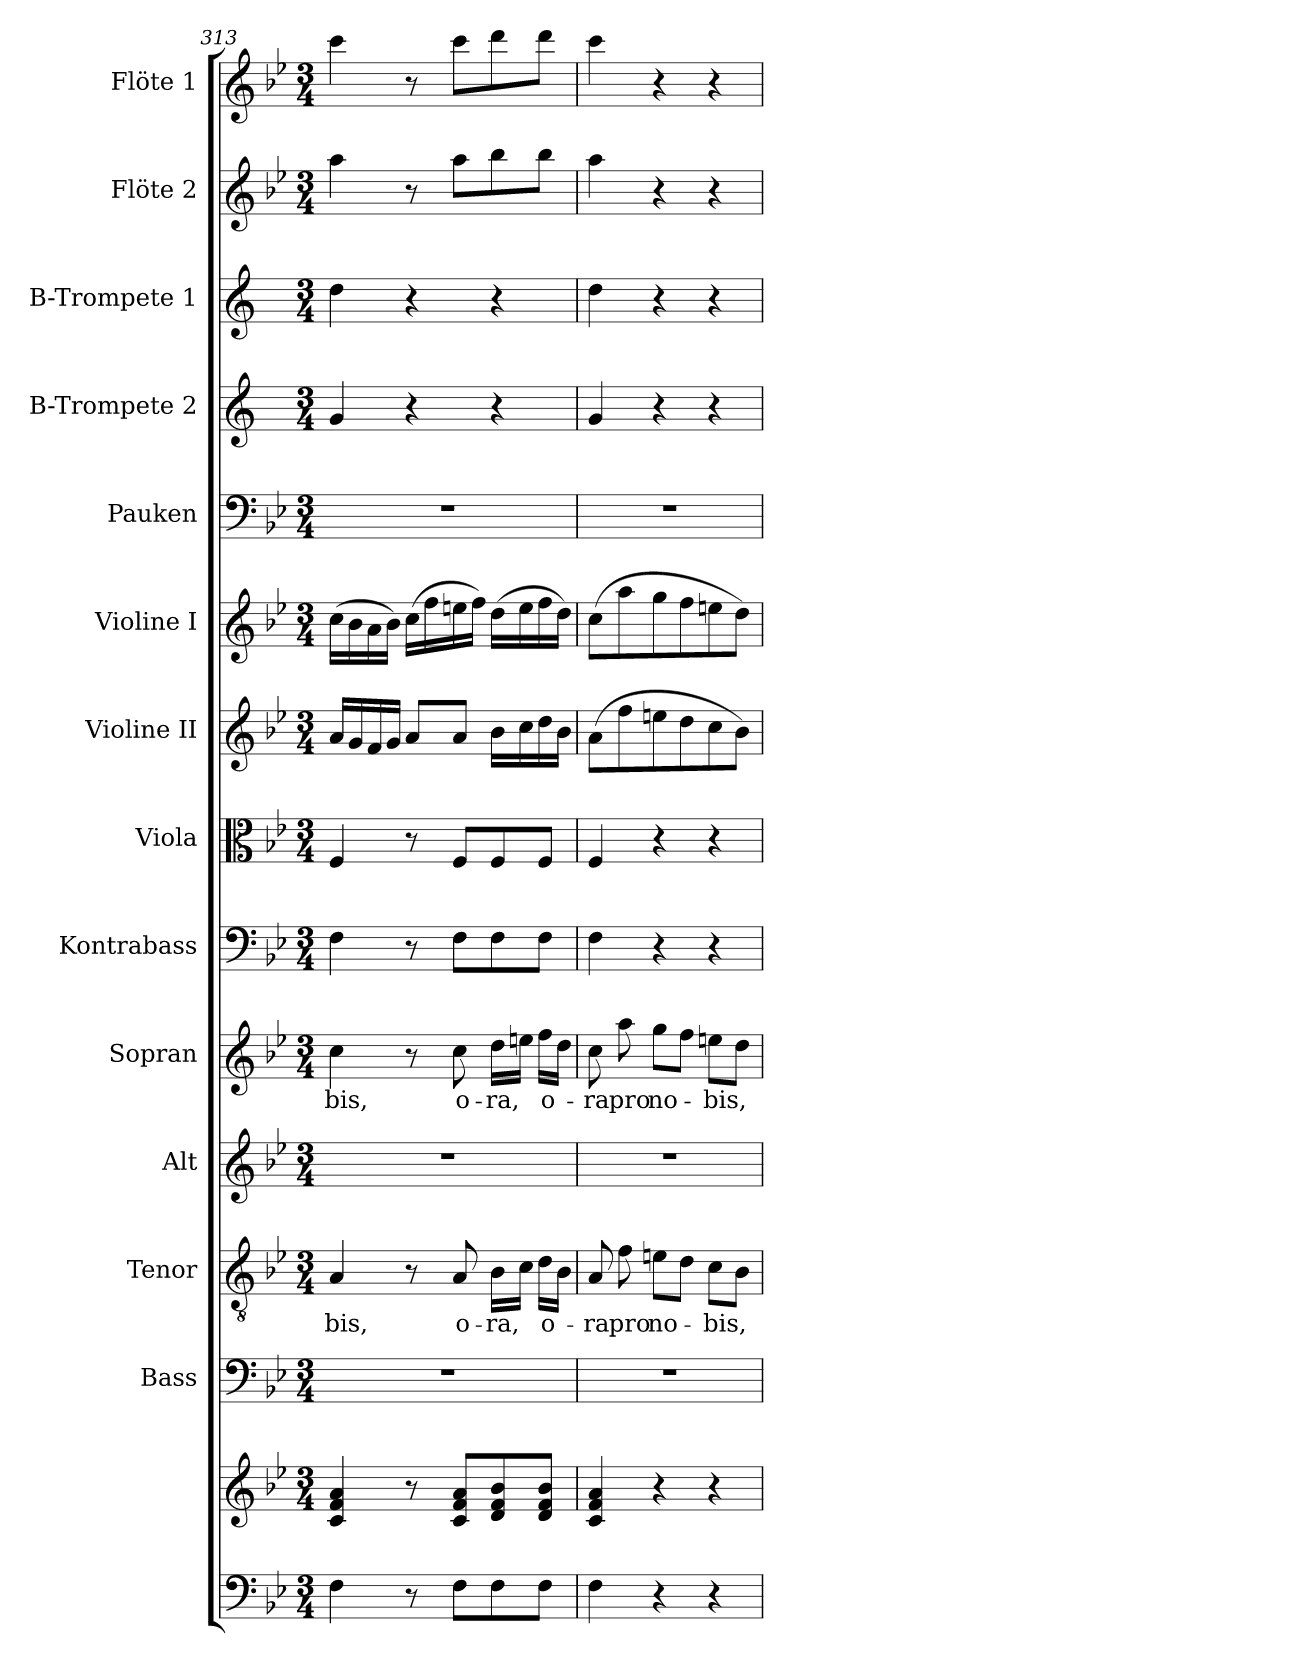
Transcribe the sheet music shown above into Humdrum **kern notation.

**kern	**kern	**kern	**kern	**text	**kern	**kern	**text	**kern	**kern	**kern	**kern	**kern	**kern	**kern	**kern	**kern
*part14	*part14	*part13	*part12	*part12	*part11	*part10	*part10	*part9	*part8	*part7	*part6	*part5	*part4	*part3	*part2	*part1
*staff15	*staff14	*staff13	*staff12	*staff12	*staff11	*staff10	*staff10	*staff9	*staff8	*staff7	*staff6	*staff5	*staff4	*staff3	*staff2	*staff1
*	*	*I"Bass	*I"Tenor	*	*I"Alt	*I"Sopran	*	*I"Kontrabass	*I"Viola	*I"Violine II	*I"Violine I	*I"Pauken	*I"B-Trompete 2	*I"B-Trompete 1	*I"Flöte 2	*I"Flöte 1
*	*	*I'B.	*I'T.	*	*I'A.	*I'S.	*	*I'Kb.	*I'Vla.	*I'Vl. II	*I'Vl. I	*I'Pk.	*I'B Trp. 2	*I'B Trp. 1	*I'Fl. 2	*I'Fl. 1
!!LO:PB:g=z
*clefF4	*clefG2	*clefF4	*clefGv2	*	*clefG2	*clefG2	*	*clefF4	*clefC3	*clefG2	*clefG2	*clefF4	*clefG2	*clefG2	*clefG2	*clefG2
*	*	*	*	*	*	*	*	*ITrd7c12	*	*	*	*	*ITrd1c2	*ITrd1c2	*	*
*k[b-e-]	*k[b-e-]	*k[b-e-]	*k[b-e-]	*	*k[b-e-]	*k[b-e-]	*	*k[b-e-]	*k[b-e-]	*k[b-e-]	*k[b-e-]	*k[b-e-]	*k[b-e-]	*k[b-e-]	*k[b-e-]	*k[b-e-]
*B-:	*B-:	*B-:	*B-:	*	*B-:	*B-:	*	*B-:	*B-:	*B-:	*B-:	*B-:	*B-:	*B-:	*B-:	*B-:
*M3/4	*M3/4	*M3/4	*M3/4	*	*M3/4	*M3/4	*	*M3/4	*M3/4	*M3/4	*M3/4	*M3/4	*M3/4	*M3/4	*M3/4	*M3/4
=313	=313	=313	=313	=313	=313	=313	=313	=313	=313	=313	=313	=313	=313	=313	=313	=313
!	!	!	!	!LO:LY:b	!	!	!LO:LY:b	!	!	!	!	!	!	!	!	!
4F\	4c/ 4f/ 4a/	2.r	4A/	-bis,	2.r	4cc\	-bis,	4FF\	4F/	16a/LL	(>16cc\LL	2.r	4f/	4cc\	4aa\	4ccc\
.	.	.	.	.	.	.	.	.	.	16g/	16b-\	.	.	.	.	.
.	.	.	.	.	.	.	.	.	.	16f/	16a\	.	.	.	.	.
.	.	.	.	.	.	.	.	.	.	16g/JJ	16b-\JJ)	.	.	.	.	.
8r	8r	.	8r	.	.	8r	.	8r	8r	8a/L	(>16cc\LL	.	4r	4r	8r	8r
.	.	.	.	.	.	.	.	.	.	.	16ff\	.	.	.	.	.
!	!	!	!	!LO:LY:b	!	!	!LO:LY:b	!	!	!	!	!	!	!	!	!
8F\L	8c/ 8f/ 8a/L	.	8A/	o-	.	8cc\	o-	8FF\L	8F/L	8a/J	16een\	.	.	.	8aa\L	8ccc\L
.	.	.	.	.	.	.	.	.	.	.	16ff\JJ)	.	.	.	.	.
!	!	!	!	!LO:LY:b	!	!	!LO:LY:b	!	!	!	!	!	!	!	!	!
8F\	8d/ 8f/ 8b-/	.	16B-\LL	-ra,	.	16dd\LL	-ra,	8FF\	8F/	16b-\LL	(>16dd\LL	.	4r	4r	8bb-\	8ddd\
.	.	.	16c\JJ	.	.	16een\JJ	.	.	.	16cc\	16ee\	.	.	.	.	.
!	!	!	!	!LO:LY:b	!	!	!LO:LY:b	!	!	!	!	!	!	!	!	!
8F\J	8d/ 8f/ 8b-/J	.	16d\LL	o-	.	16ff\LL	o-	8FF\J	8F/J	16dd\	16ff\	.	.	.	8bb-\J	8ddd\J
.	.	.	16B-\JJ	.	.	16dd\JJ	.	.	.	16b-\JJ	16dd\JJ)	.	.	.	.	.
=314	=314	=314	=314	=314	=314	=314	=314	=314	=314	=314	=314	=314	=314	=314	=314	=314
!	!	!	!	!LO:LY:b	!	!	!LO:LY:b	!	!	!	!	!	!	!	!	!
4F\	4c/ 4f/ 4a/	2.r	8A/	-ra	2.r	8cc\	-ra	4FF\	4F/	(>8a\L	(>8cc\L	2.r	4f/	4cc\	4aa\	4ccc\
!	!	!	!	!LO:LY:b	!	!	!LO:LY:b	!	!	!	!	!	!	!	!	!
.	.	.	8f\	pro	.	8aa\	pro	.	.	8ff\	8aa\	.	.	.	.	.
!	!	!	!	!LO:LY:b	!	!	!LO:LY:b	!	!	!	!	!	!	!	!	!
4r	4r	.	8en\L	no-	.	8gg\L	no-	4r	4r	8een\	8gg\	.	4r	4r	4r	4r
.	.	.	8d\J	.	.	8ff\J	.	.	.	8dd\	8ff\	.	.	.	.	.
!	!	!	!	!LO:LY:b	!	!	!LO:LY:b	!	!	!	!	!	!	!	!	!
4r	4r	.	8c\L	-bis,	.	8een\L	-bis,	4r	4r	8cc\	8een\	.	4r	4r	4r	4r
.	.	.	8B-\J	.	.	8dd\J	.	.	.	8b-\J)	8dd\J)	.	.	.	.	.
=	=	=	=	=	=	=	=	=	=	=	=	=	=	=	=	=
*-	*-	*-	*-	*-	*-	*-	*-	*-	*-	*-	*-	*-	*-	*-	*-	*-
